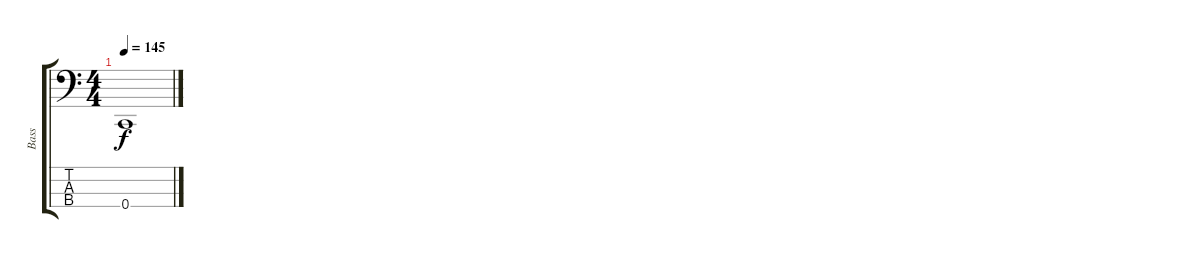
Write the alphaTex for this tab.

\track ("Bass" "Bass") {instrument electricbassfinger}
\staff {score tabs}
\tuning (F2 C2 G1 C1) {hide}
\ts (4 4)
\tempo 145
\clef f4
\ks c
0.4.1{dy f volume 0}
